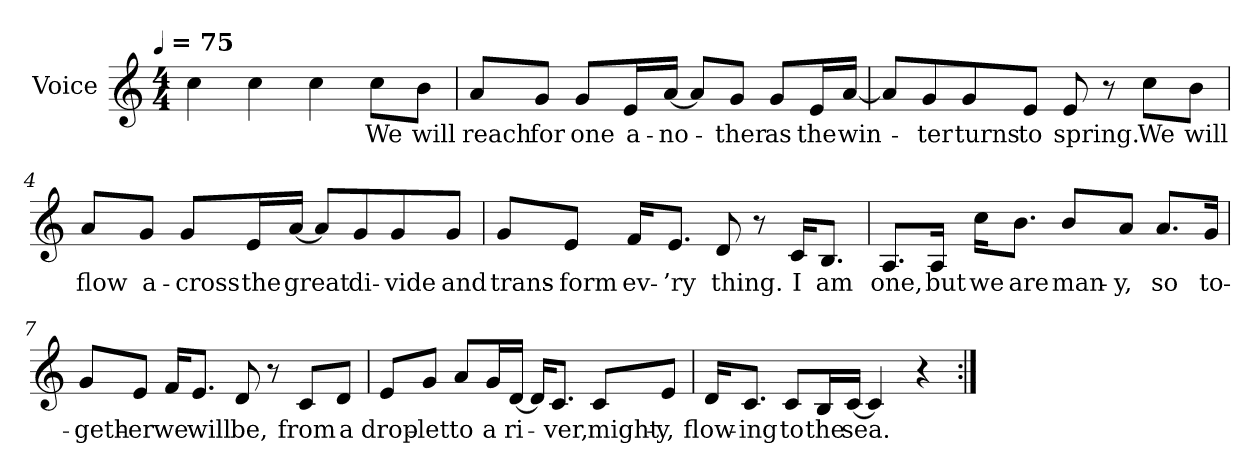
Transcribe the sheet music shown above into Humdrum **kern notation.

**kern	**text
*part1	*part1
*staff1	*staff1
*I"Voice	*
*I'V.	*
*clefG2	*
!!LO:TX:omd:t=[quarter] = 75
*M4/4	*
*MM75	*
=1	=1
4cc	.
4cc	.
4cc	.
8ccL	We
8bJ	will
=2	=2
8aL	reach
8gJ	for
8gL	one
16eL	a-
[16aJJ	-no-
8aL]	.
8gJ	-ther
8gL	as
16eL	the
[16aJJ	win-
!!LO:LB:g=z
=3	=3
8aL]	.
8g	-ter
8g	turns
8eJ	to
8e/	spring.
8r	.
8ccL	We
8bJ	will
=4	=4
8aL	flow
8gJ	a-
8gL	-cross
16eL	the
[16aJJ	great
8aL]	.
8g	di-
8g	-vide
8gJ	and
!!LO:LB:g=z
=5	=5
8gL	trans-
8eJ	-form
16fKL	ev-
8.eJ	-’ry
8d/	thing.
8r	.
16cKL	I
8.BJ	am
=6	=6
8.AL	one,
16AJk	but
16ccKL	we
8.bJ	are
8bL	man-
8aJ	-y,
8.aL	so
16gJk	to-
!!LO:LB:g=z
=7	=7
8gL	-geth-
8eJ	-er
16fKL	we
8.eJ	will
8d/	be,
8r	.
8cL	from
8dJ	a
=8	=8
8eL	drop-
8gJ	-let
8aL	to
16gL	a
[16dJJ	ri-
16dKL]	.
8.cJ	-ver,
8cL	might-
8eJ	-y,
!!LO:LB:g=z
=9	=9
16dKL	flow-
8.cJ	-ing
8cL	to
16BL	the
[16cJJ	sea.
4c/]	.
4r	.
=:|!	=:|!
*-	*-
